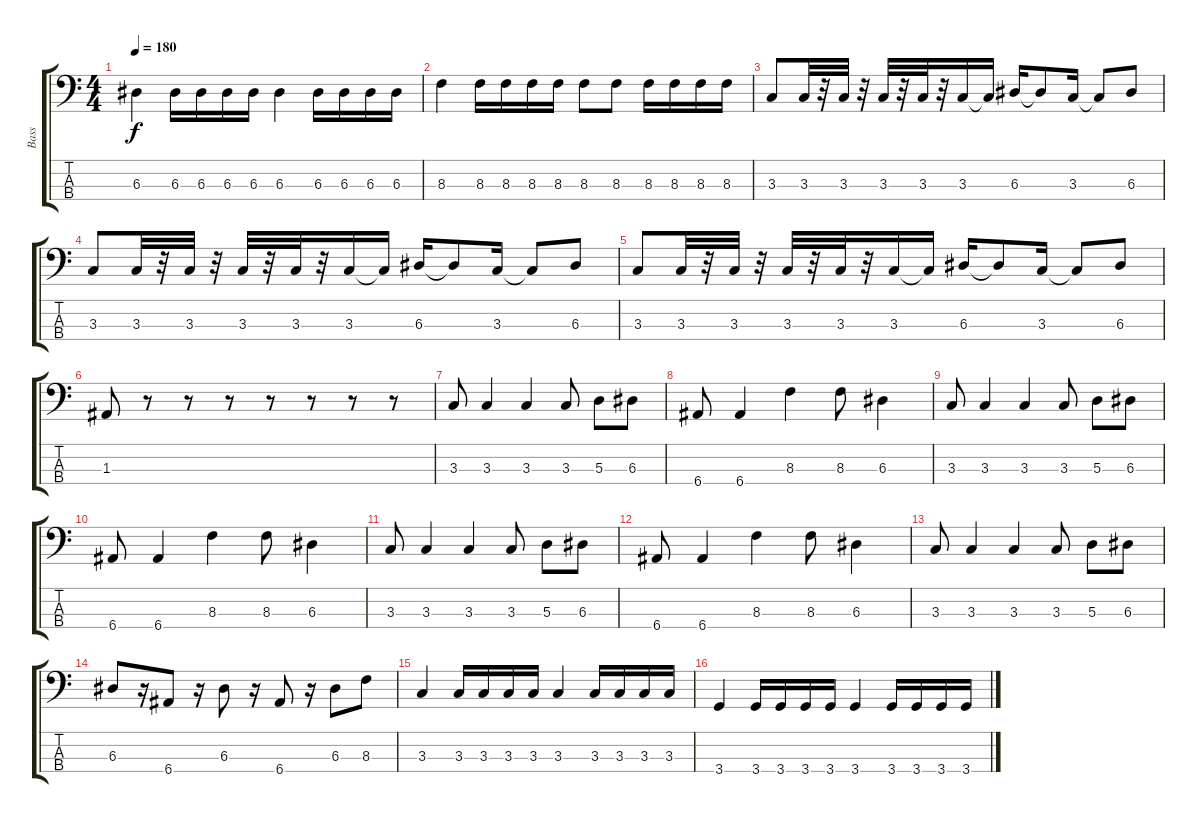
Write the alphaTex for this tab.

\track ("Bass" "Bass") {instrument electricbasspick}
\staff {score tabs}
\tuning (G2 D2 A1 E1) {hide}
\ts (4 4)
\tempo 180
\clef f4
\ks c
6.3.4{dy f} 6.3.16 6.3.16 6.3.16 6.3.16 6.3.4 6.3.16 6.3.16 6.3.16 6.3.16 |
8.3.4 8.3.16 8.3.16 8.3.16 8.3.16 8.3.8 8.3.8 8.3.16 8.3.16 8.3.16 8.3.16 |
3.3.8 3.3.32 r.32 3.3.32 r.32 3.3.32 r.32 3.3.32 r.32 3.3.16 3.3{t}.16 6.3.16 6.3{t}.8 3.3.16 3.3{t}.8 6.3.8 |
3.3.8 3.3.32 r.32 3.3.32 r.32 3.3.32 r.32 3.3.32 r.32 3.3.16 3.3{t}.16 6.3.16 6.3{t}.8 3.3.16 3.3{t}.8 6.3.8 |
3.3.8 3.3.32 r.32 3.3.32 r.32 3.3.32 r.32 3.3.32 r.32 3.3.16 3.3{t}.16 6.3.16 6.3{t}.8 3.3.16 3.3{t}.8 6.3.8 |
1.3.8 r.8 r.8 r.8 r.8 r.8 r.8 r.8 |
3.3.8 3.3.4 3.3.4 3.3.8 5.3.8 6.3.8 |
6.4.8 6.4.4 8.3.4 8.3.8 6.3.4 |
3.3.8 3.3.4 3.3.4 3.3.8 5.3.8 6.3.8 |
6.4.8 6.4.4 8.3.4 8.3.8 6.3.4 |
3.3.8 3.3.4 3.3.4 3.3.8 5.3.8 6.3.8 |
6.4.8 6.4.4 8.3.4 8.3.8 6.3.4 |
3.3.8 3.3.4 3.3.4 3.3.8 5.3.8 6.3.8 |
6.3.8 r.16 6.4.8 r.16 6.3.8 r.16 6.4.8 r.16 6.3.8 8.3.8 |
3.3.4 3.3.16 3.3.16 3.3.16 3.3.16 3.3.4 3.3.16 3.3.16 3.3.16 3.3.16 |
3.4.4 3.4.16 3.4.16 3.4.16 3.4.16 3.4.4 3.4.16 3.4.16 3.4.16 3.4.16
